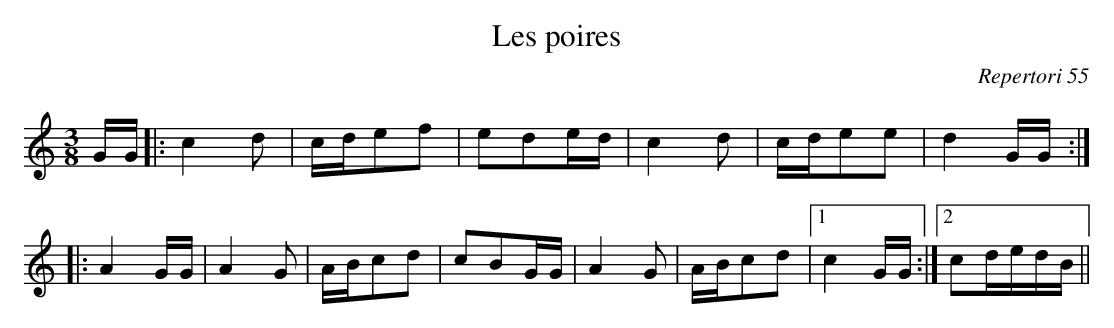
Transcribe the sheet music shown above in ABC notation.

X:1
T:Les poires
C:Repertori 55
M:3/8
L:1/8
K:C
G/G/|:c2d|c/d/ef|ede/d/|c2d|c/d/ee|d2G/G/:|
|:A2G/G/|A2G|A/B/cd|cBG/G/|A2G|\
A/B/cd|1 c2G/G/:|2 cd/e/d/B/||
